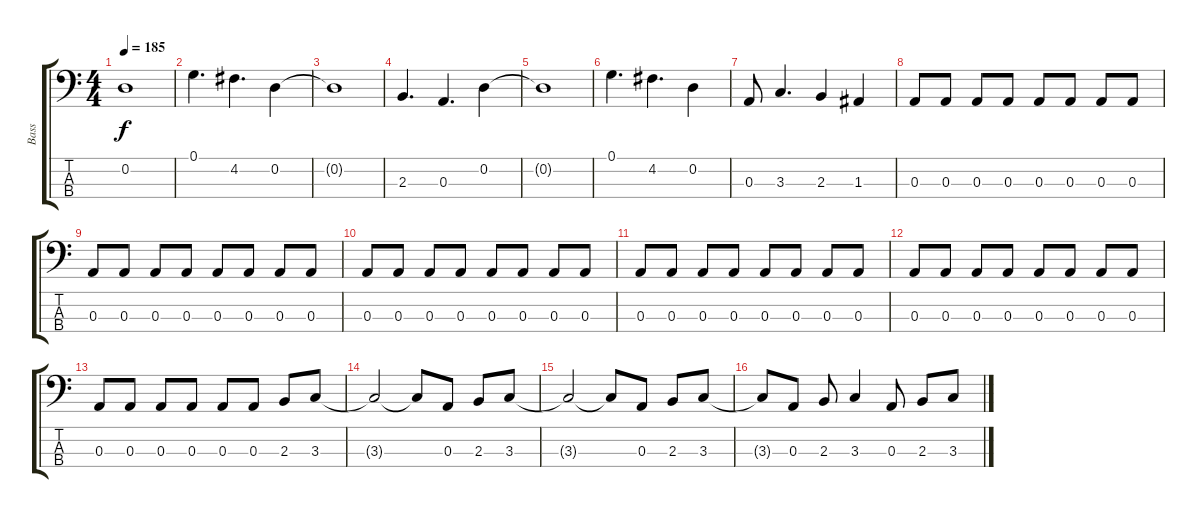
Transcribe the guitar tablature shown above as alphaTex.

\track ("Bass" "Bass") {instrument electricbassfinger}
\staff {score tabs}
\tuning (G2 D2 A1 E1) {hide}
\ts (4 4)
\tempo 185
\clef f4
\ks c
0.2{t}.1{dy f} |
0.1.4{d} 4.2.4{d} 0.2.4 |
0.2{t}.1 |
2.3.4{d} 0.3.4{d} 0.2.4 |
0.2{t}.1 |
0.1.4{d} 4.2.4{d} 0.2.4 |
0.3.8 3.3.4{d} 2.3.4 1.3.4 |
0.3.8 0.3.8 0.3.8 0.3.8 0.3.8 0.3.8 0.3.8 0.3.8 |
0.3.8 0.3.8 0.3.8 0.3.8 0.3.8 0.3.8 0.3.8 0.3.8 |
0.3.8 0.3.8 0.3.8 0.3.8 0.3.8 0.3.8 0.3.8 0.3.8 |
0.3.8 0.3.8 0.3.8 0.3.8 0.3.8 0.3.8 0.3.8 0.3.8 |
0.3.8 0.3.8 0.3.8 0.3.8 0.3.8 0.3.8 0.3.8 0.3.8 |
0.3.8 0.3.8 0.3.8 0.3.8 0.3.8 0.3.8 2.3.8 3.3.8 |
3.3{t}.2 3.3{t}.8 0.3.8 2.3.8 3.3.8 |
3.3{t}.2 3.3{t}.8 0.3.8 2.3.8 3.3.8 |
3.3{t}.8 0.3.8 2.3.8 3.3.4 0.3.8 2.3.8 3.3.8
